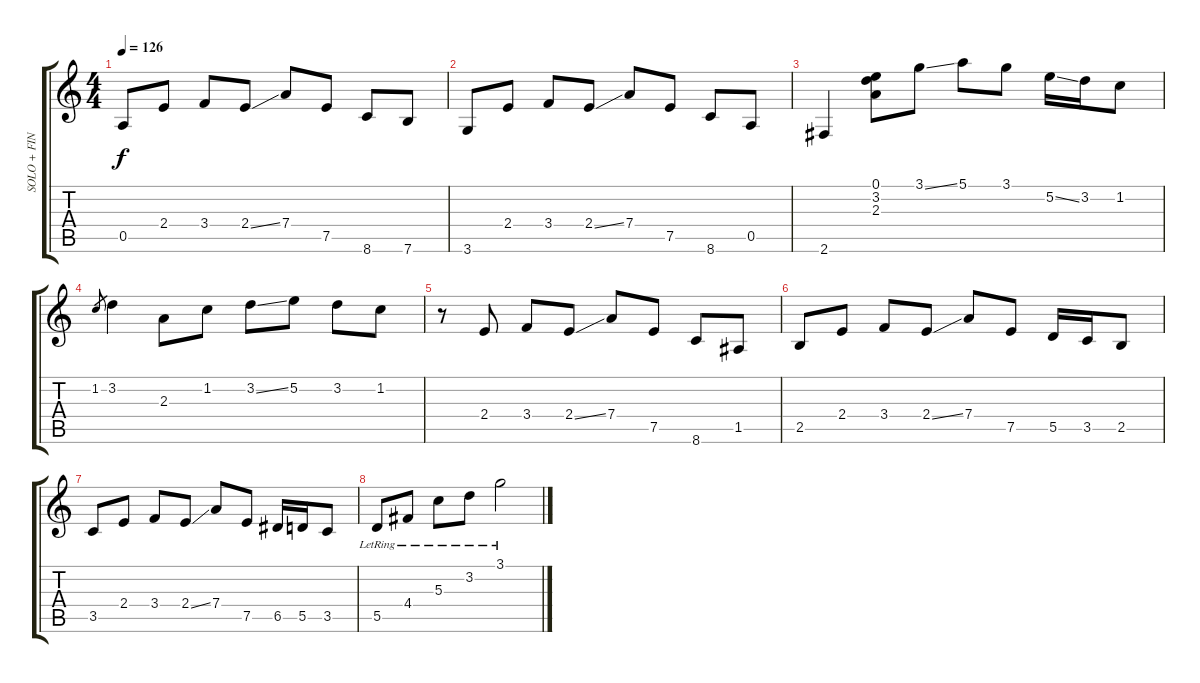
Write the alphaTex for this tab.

\track ("SOLO + FIN" "SOLO + FIN") {instrument electricguitarclean}
\staff {score tabs}
\tuning (E4 B3 G3 D3 A2 E2) {hide}
\ts (4 4)
\tempo 126
\clef g2
\ks c
0.5.8{dy f} 2.4.8 3.4.8 2.4{ss}.8 7.4.8 7.5.8 8.6.8 7.6.8 |
3.6.8 2.4.8 3.4.8 2.4{ss}.8 7.4.8 7.5.8 8.6.8 0.5.8 |
2.6.4 (0.1 3.2 2.3).8 3.1{ss}.8 5.1.8 3.1.8 5.2{ss}.16 3.2.16 1.2.8 |
1.2.8{gr} 3.2.4 2.3.8 1.2.8 3.2{ss}.8 5.2.8 3.2.8 1.2.8 |
r.8 2.4.8 3.4.8 2.4{ss}.8 7.4.8 7.5.8 8.6.8 1.5.8 |
2.5.8 2.4.8 3.4.8 2.4{ss}.8 7.4.8 7.5.8 5.5.16 3.5.16 2.5.8 |
3.5.8 2.4.8 3.4.8 2.4{ss}.8 7.4.8 7.5.8 6.5.16 5.5.16 3.5.8 |
5.5{lr}.8 4.4{lr}.8 5.3{lr}.8 3.2{lr}.8 3.1{lr}.2
